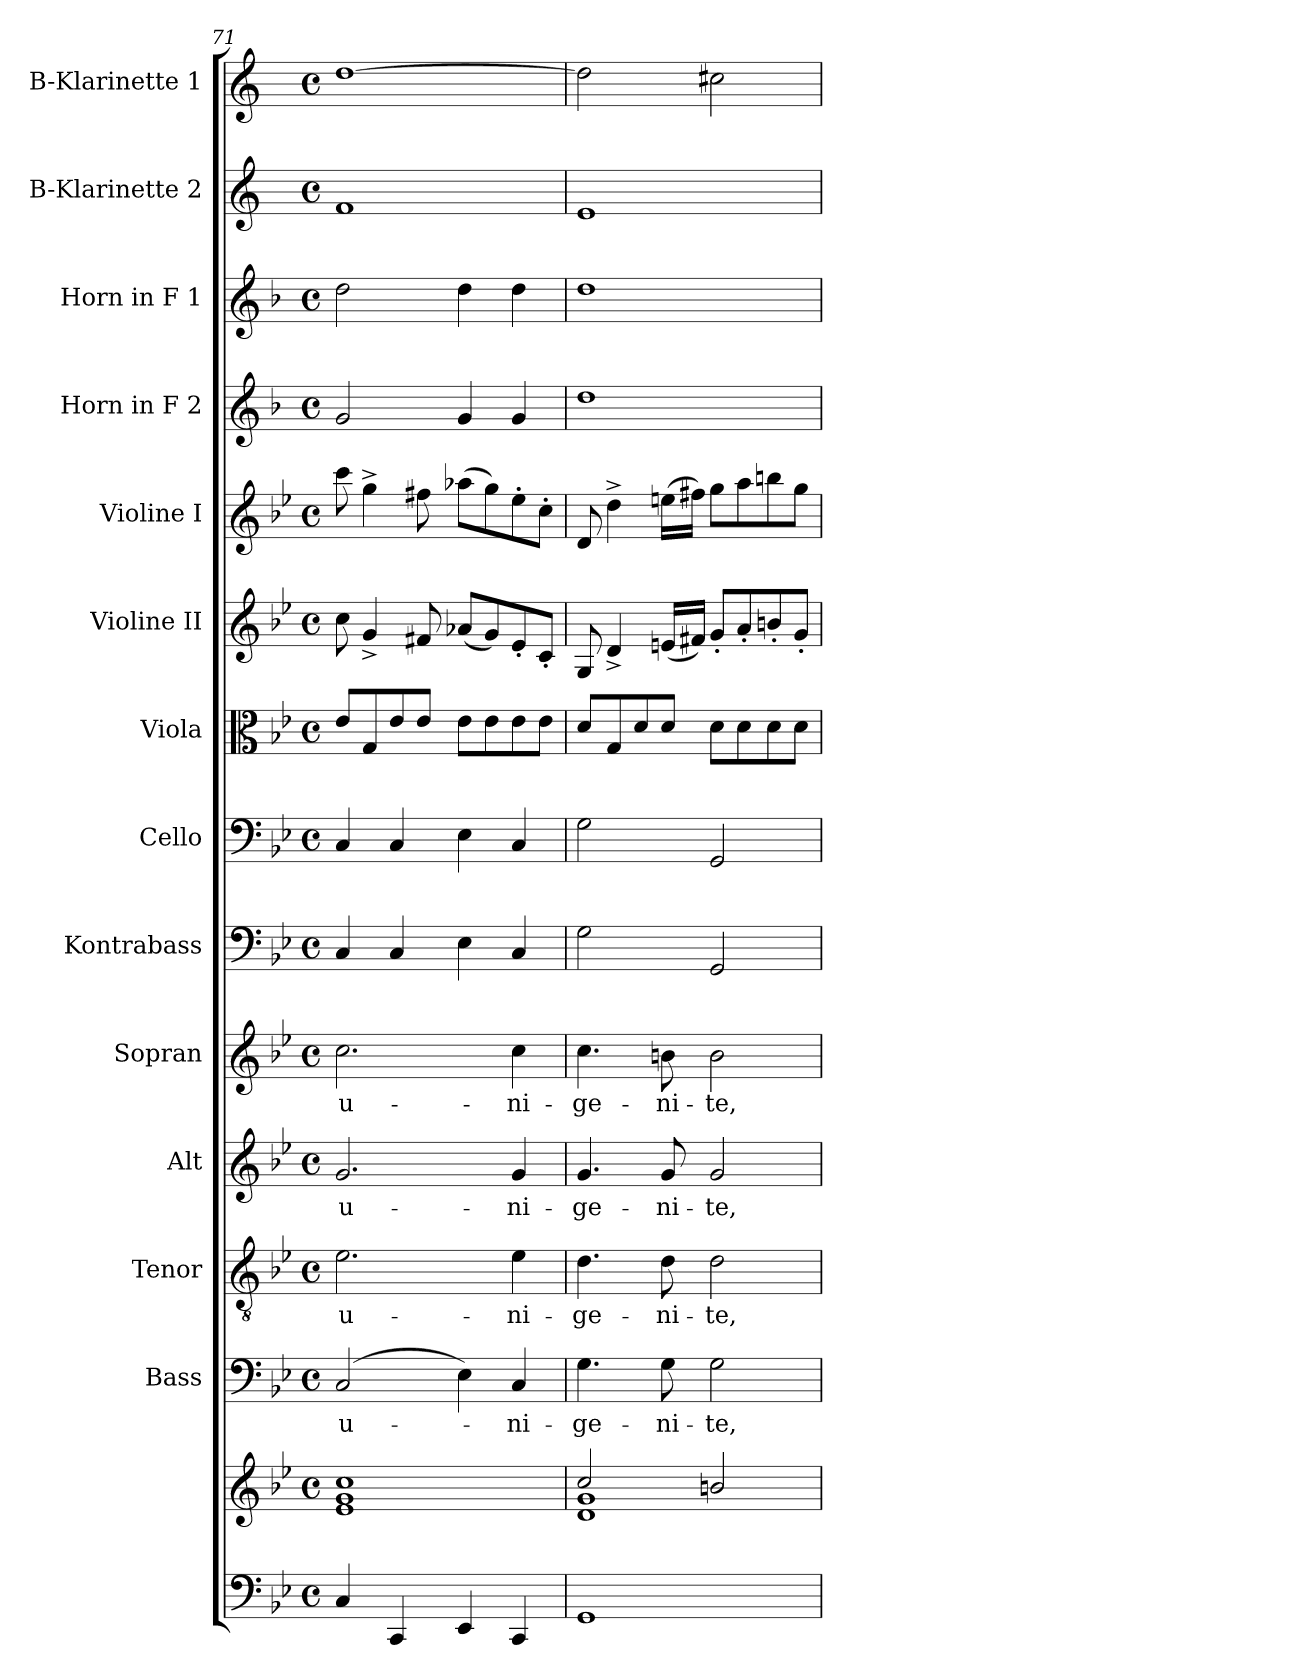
**kern	**kern	**kern	**text	**kern	**text	**kern	**text	**kern	**text	**kern	**kern	**kern	**kern	**kern	**kern	**kern	**kern	**kern
*part14	*part14	*part13	*part13	*part12	*part12	*part11	*part11	*part10	*part10	*part9	*part8	*part7	*part6	*part5	*part4	*part3	*part2	*part1
*staff15	*staff14	*staff13	*staff13	*staff12	*staff12	*staff11	*staff11	*staff10	*staff10	*staff9	*staff8	*staff7	*staff6	*staff5	*staff4	*staff3	*staff2	*staff1
*	*	*I"Bass	*	*I"Tenor	*	*I"Alt	*	*I"Sopran	*	*I"Kontrabass	*I"Cello	*I"Viola	*I"Violine II	*I"Violine I	*I"Horn in F 2	*I"Horn in F 1	*I"B-Klarinette 2	*I"B-Klarinette 1
*	*	*I'B.	*	*I'T.	*	*I'A.	*	*I'S.	*	*I'Kb.	*	*I'Vla.	*I'Vl. II	*I'Vl. I	*	*	*I'B Kl. 2	*I'B Kl. 1
!!LO:PB:g=z
*clefF4	*clefG2	*clefF4	*	*clefGv2	*	*clefG2	*	*clefG2	*	*clefF4	*clefF4	*clefC3	*clefG2	*clefG2	*clefG2	*clefG2	*clefG2	*clefG2
*	*	*	*	*	*	*	*	*	*	*ITrd7c12	*	*	*	*	*ITrd4c7	*ITrd4c7	*ITrd1c2	*ITrd1c2
*k[b-e-]	*k[b-e-]	*k[b-e-]	*	*k[b-e-]	*	*k[b-e-]	*	*k[b-e-]	*	*k[b-e-]	*k[b-e-]	*k[b-e-]	*k[b-e-]	*k[b-e-]	*k[b-e-]	*k[b-e-]	*k[b-e-]	*k[b-e-]
*B-:	*B-:	*B-:	*	*B-:	*	*B-:	*	*B-:	*	*B-:	*B-:	*B-:	*B-:	*B-:	*B-:	*B-:	*B-:	*B-:
*M4/4	*M4/4	*M4/4	*	*M4/4	*	*M4/4	*	*M4/4	*	*M4/4	*M4/4	*M4/4	*M4/4	*M4/4	*M4/4	*M4/4	*M4/4	*M4/4
*met(c)	*met(c)	*met(c)	*	*met(c)	*	*met(c)	*	*met(c)	*	*met(c)	*met(c)	*met(c)	*met(c)	*met(c)	*met(c)	*met(c)	*met(c)	*met(c)
=71	=71	=71	=71	=71	=71	=71	=71	=71	=71	=71	=71	=71	=71	=71	=71	=71	=71	=71
*	*^	*	*	*	*	*	*	*	*	*	*	*	*	*	*	*	*	*
!	!	!	!	!LO:LY:b	!	!LO:LY:b	!	!LO:LY:b	!	!LO:LY:b	!	!	!	!	!	!	!	!	!
4C/	1cc	1e- 1g	(2C/	u-	2.e-\	u-	2.g/	u-	2.cc\	u-	4CC/	4C/	8e-/L	8cc\	8ccc\	2c/	2g\	1e-	[1cc
.	.	.	.	.	.	.	.	.	.	.	.	.	8G/	4g^</	4gg^>\	.	.	.	.
4CC/	.	.	.	.	.	.	.	.	.	.	4CC/	4C/	8e-/	.	.	.	.	.	.
.	.	.	.	.	.	.	.	.	.	.	.	.	8e-/J	8f#X/	8ff#X\	.	.	.	.
4EE-/	.	.	4E-\)	.	.	.	.	.	.	.	4EE-\	4E-\	8e-\L	(<8a-X/L	(>8aa-X\L	4c/	4g\	.	.
.	.	.	.	.	.	.	.	.	.	.	.	.	8e-\	8g/)	8gg\)	.	.	.	.
!	!	!	!	!LO:LY:b	!	!LO:LY:b	!	!LO:LY:b	!	!LO:LY:b	!	!	!	!	!	!	!	!	!
4CC/	.	.	4C/	-ni-	4e-\	-ni-	4g/	-ni-	4cc\	-ni-	4CC/	4C/	8e-\	8e-'</	8ee-'>\	4c/	4g\	.	.
.	.	.	.	.	.	.	.	.	.	.	.	.	8e-\J	8c'</J	8cc'>\J	.	.	.	.
=72	=72	=72	=72	=72	=72	=72	=72	=72	=72	=72	=72	=72	=72	=72	=72	=72	=72	=72	=72
!	!	!	!	!LO:LY:b	!	!LO:LY:b	!	!LO:LY:b	!	!LO:LY:b	!	!	!	!	!	!	!	!	!
1GG	2cc/	1d 1g	4.G\	-ge-	4.d\	-ge-	4.g/	-ge-	4.cc\	-ge-	2GG\	2G\	8d/L	8G/	8d/	1g	1g	1d	2cc\]
.	.	.	.	.	.	.	.	.	.	.	.	.	8G/	4d^</	4dd^>\	.	.	.	.
.	.	.	.	.	.	.	.	.	.	.	.	.	8d/	.	.	.	.	.	.
!	!	!	!	!LO:LY:b	!	!LO:LY:b	!	!LO:LY:b	!	!LO:LY:b	!	!	!	!	!	!	!	!	!
.	.	.	8G\	-ni-	8d\	-ni-	8g/	-ni-	8bn\	-ni-	.	.	8d/J	(<16en/LL	(>16een\LL	.	.	.	.
.	.	.	.	.	.	.	.	.	.	.	.	.	.	16f#X/JJ)	16ff#X\JJ)	.	.	.	.
!	!	!	!	!LO:LY:b	!	!LO:LY:b	!	!LO:LY:b	!	!LO:LY:b	!	!	!	!	!	!	!	!	!
.	2bn/	.	2G\	-te,	2d\	-te,	2g/	-te,	2b\	-te,	2GGG/	2GG/	8d\L	8g'</L	8gg\L	.	.	.	2bn\
.	.	.	.	.	.	.	.	.	.	.	.	.	8d\	8a'</	8aa\	.	.	.	.
.	.	.	.	.	.	.	.	.	.	.	.	.	8d\	8bn'</	8bbn\	.	.	.	.
.	.	.	.	.	.	.	.	.	.	.	.	.	8d\J	8g'</J	8gg\J	.	.	.	.
*	*v	*v	*	*	*	*	*	*	*	*	*	*	*	*	*	*	*	*	*
=	=	=	=	=	=	=	=	=	=	=	=	=	=	=	=	=	=	=
*-	*-	*-	*-	*-	*-	*-	*-	*-	*-	*-	*-	*-	*-	*-	*-	*-	*-	*-
